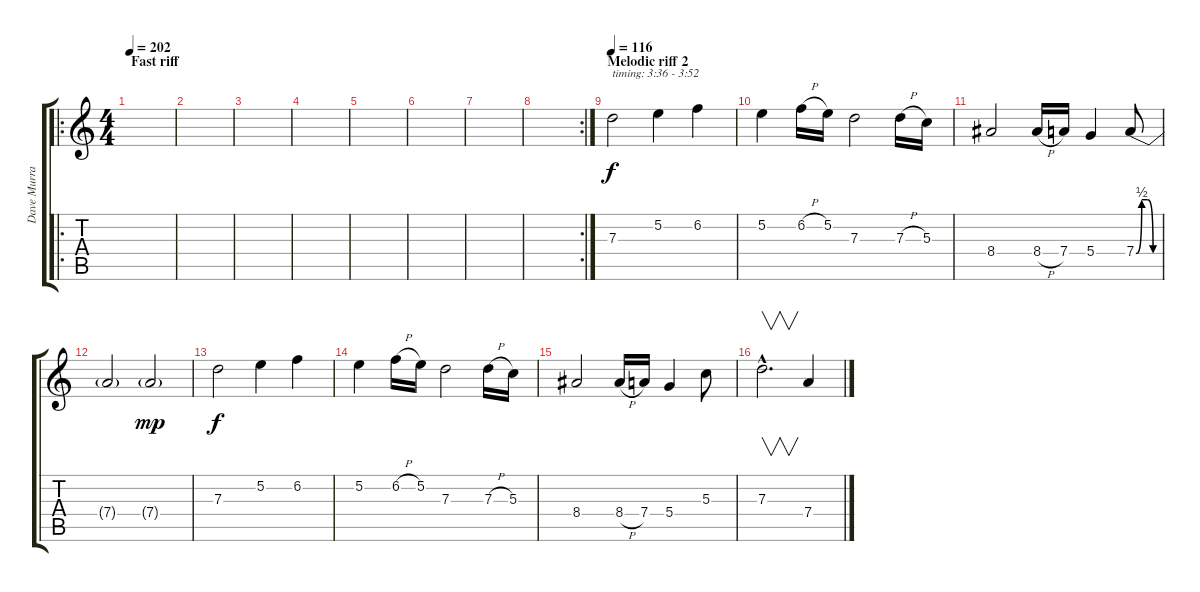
\track ("Dave Murray Distortion" "Dave Murra") {instrument distortionguitar}
\staff {score tabs}
\tuning (E4 B3 G3 D3 A2 E2) {hide}
\ro
\ts (4 4)
\section ("" "Fast riff")
\tempo 202
\clef g2
\ks c
|
|
|
|
|
|
|
\rc 2
|
\section ("" "Melodic riff 2")
\tempo 116
7.3.2{txt "timing: 3:36 - 3:52"} 5.2.4 6.2.4 |
5.2.4 6.2{h}.16 5.2.16 7.3.2 7.3{h}.16 5.3.16 |
8.4.2 8.4{h}.16 7.4.16 5.4.4 7.4{be (custom 0 0 15 2 30 2 45 0 60 0)}.8 |
7.4{t}.2 7.4{g}.2{dy mp} |
7.3.2{dy f} 5.2.4 6.2.4 |
5.2.4 6.2{h}.16 5.2.16 7.3.2 7.3{h}.16 5.3.16 |
8.4.2 8.4{h}.16 7.4.16 5.4.4 5.3.8 |
7.3{hac}.2{v d} 7.4.4
